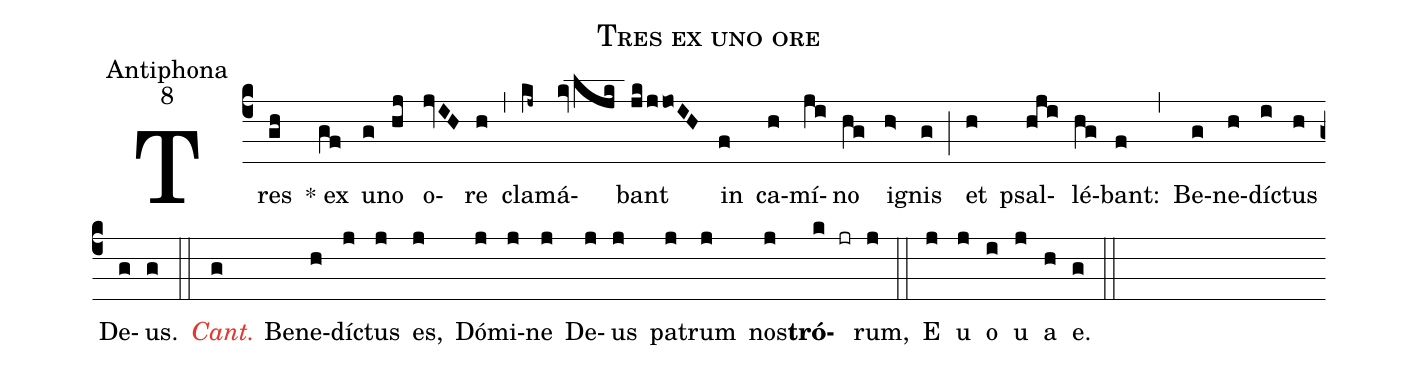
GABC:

name:Tres ex uno ore;
office-part:Antiphona;
mode:8;
%%
(c4)Tres(gh) <sp>*</sp> ex(gf) u(g)no(hj) o(jvIH)re(h) (,) cla(kj~)má(kv/ljk)bant(jk/jjoIH) in(f) ca(h)mí(ji)no(hg) i(h>)gnis(g) (;) et(h) psal(hji)lé(hg)bant:(f) (,) Be(g)ne(h)dí(i)ctus(h) De(g)us.(g) (::)

<i><c>Cant.</c></i> Be(g)ne(h)díc(j)tus(j) es,(j) Dó(j)mi(j)ne(j) De(j)us(j) pa(j)trum(j) nos(j)<b>tró</b>(k jr)rum,(j) (::)

<eu>E(j) u(j) o(i) u(j) a(h) e.(g) </eu>(::)
